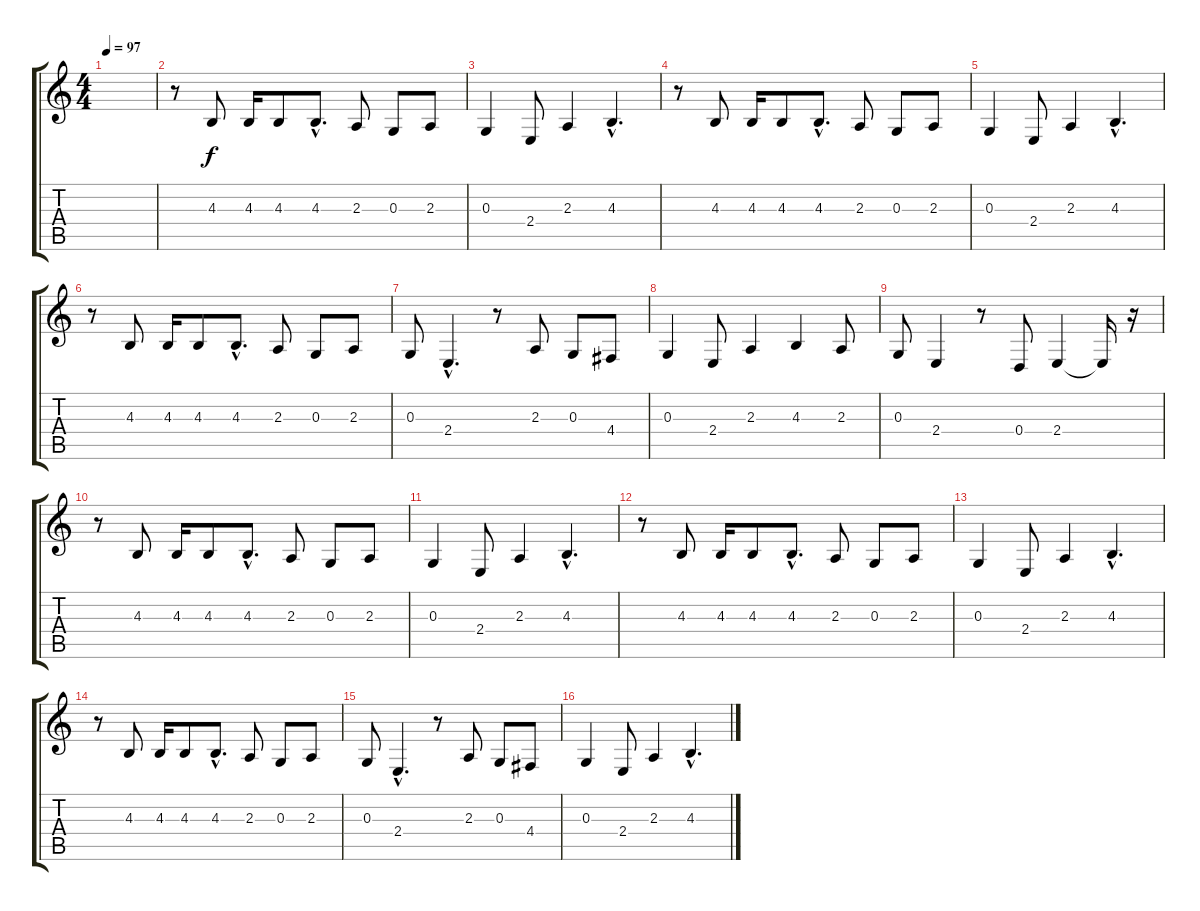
\track "" {instrument electricgrandpiano}
\staff {score tabs}
\tuning (E4 B3 G3 D3 A2 E2) {hide}
\ts (4 4)
\tempo 97
\clef g2
\ks c
|
\section ("" "")
r.8 4.3.8 4.3.16 4.3.8 4.3{hac}.8{d} 2.3.8 0.3.8 2.3.8 |
0.3.4 2.4.8 2.3.4 4.3{hac}.4{d} |
r.8 4.3.8 4.3.16 4.3.8 4.3{hac}.8{d} 2.3.8 0.3.8 2.3.8 |
0.3.4 2.4.8 2.3.4 4.3{hac}.4{d} |
\section ("" "")
r.8 4.3.8 4.3.16 4.3.8 4.3{hac}.8{d} 2.3.8 0.3.8 2.3.8 |
0.3.8 2.4{hac}.4{d} r.8 2.3.8 0.3.8 4.4.8 |
0.3.4 2.4.8 2.3.4 4.3.4 2.3.8 |
0.3.8 2.4.4 r.8 0.4.8 2.4.4 2.4{t}.16 r.16 |
\section ("" "")
r.8 4.3.8 4.3.16 4.3.8 4.3{hac}.8{d} 2.3.8 0.3.8 2.3.8 |
0.3.4 2.4.8 2.3.4 4.3{hac}.4{d} |
r.8 4.3.8 4.3.16 4.3.8 4.3{hac}.8{d} 2.3.8 0.3.8 2.3.8 |
0.3.4 2.4.8 2.3.4 4.3{hac}.4{d} |
\section ("" "")
r.8 4.3.8 4.3.16 4.3.8 4.3{hac}.8{d} 2.3.8 0.3.8 2.3.8 |
0.3.8 2.4{hac}.4{d} r.8 2.3.8 0.3.8 4.4.8 |
0.3.4 2.4.8 2.3.4 4.3{hac}.4{d}
